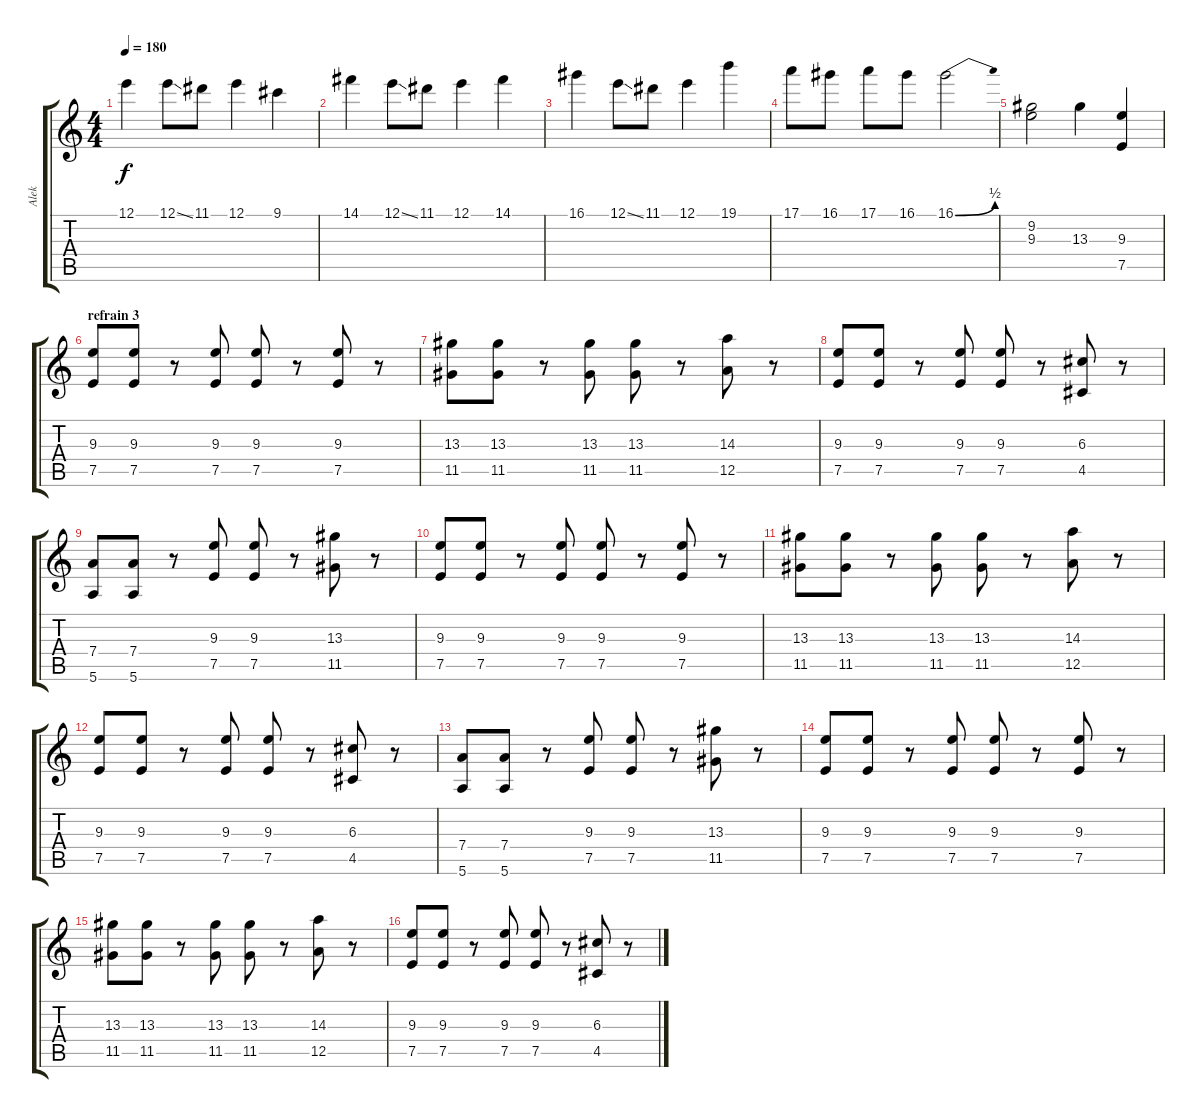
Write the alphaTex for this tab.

\track ("Alek" "Alek") {instrument distortionguitar}
\staff {score tabs}
\tuning (E4 B3 G3 D3 A2 E2) {hide}
\ts (4 4)
\tempo 180
\clef g2
\ks c
12.1.4{dy f} 12.1{ss}.8 11.1.8 12.1.4 9.1.4 |
14.1.4 12.1{ss}.8 11.1.8 12.1.4 14.1.4 |
16.1.4 12.1{ss}.8 11.1.8 12.1.4 19.1.4 |
17.1.8 16.1.8 17.1.8 16.1.8 16.1{be (bend 0 0 60 2)}.2 |
(9.2 9.3).2 13.3.4 (9.3 7.5).4 |
\section ("" "refrain 3")
(9.3 7.5).8 (9.3 7.5).8 r.8 (9.3 7.5).8 (9.3 7.5).8 r.8 (9.3 7.5).8 r.8 |
(13.3 11.5).8 (13.3 11.5).8 r.8 (13.3 11.5).8 (13.3 11.5).8 r.8 (14.3 12.5).8 r.8 |
(9.3 7.5).8 (9.3 7.5).8 r.8 (9.3 7.5).8 (9.3 7.5).8 r.8 (6.3 4.5).8 r.8 |
(7.4 5.6).8 (7.4 5.6).8 r.8 (9.3 7.5).8 (9.3 7.5).8 r.8 (13.3 11.5).8 r.8 |
(9.3 7.5).8 (9.3 7.5).8 r.8 (9.3 7.5).8 (9.3 7.5).8 r.8 (9.3 7.5).8 r.8 |
(13.3 11.5).8 (13.3 11.5).8 r.8 (13.3 11.5).8 (13.3 11.5).8 r.8 (14.3 12.5).8 r.8 |
(9.3 7.5).8 (9.3 7.5).8 r.8 (9.3 7.5).8 (9.3 7.5).8 r.8 (6.3 4.5).8 r.8 |
(7.4 5.6).8 (7.4 5.6).8 r.8 (9.3 7.5).8 (9.3 7.5).8 r.8 (13.3 11.5).8 r.8 |
(9.3 7.5).8 (9.3 7.5).8 r.8 (9.3 7.5).8 (9.3 7.5).8 r.8 (9.3 7.5).8 r.8 |
(13.3 11.5).8 (13.3 11.5).8 r.8 (13.3 11.5).8 (13.3 11.5).8 r.8 (14.3 12.5).8 r.8 |
(9.3 7.5).8 (9.3 7.5).8 r.8 (9.3 7.5).8 (9.3 7.5).8 r.8 (6.3 4.5).8 r.8
